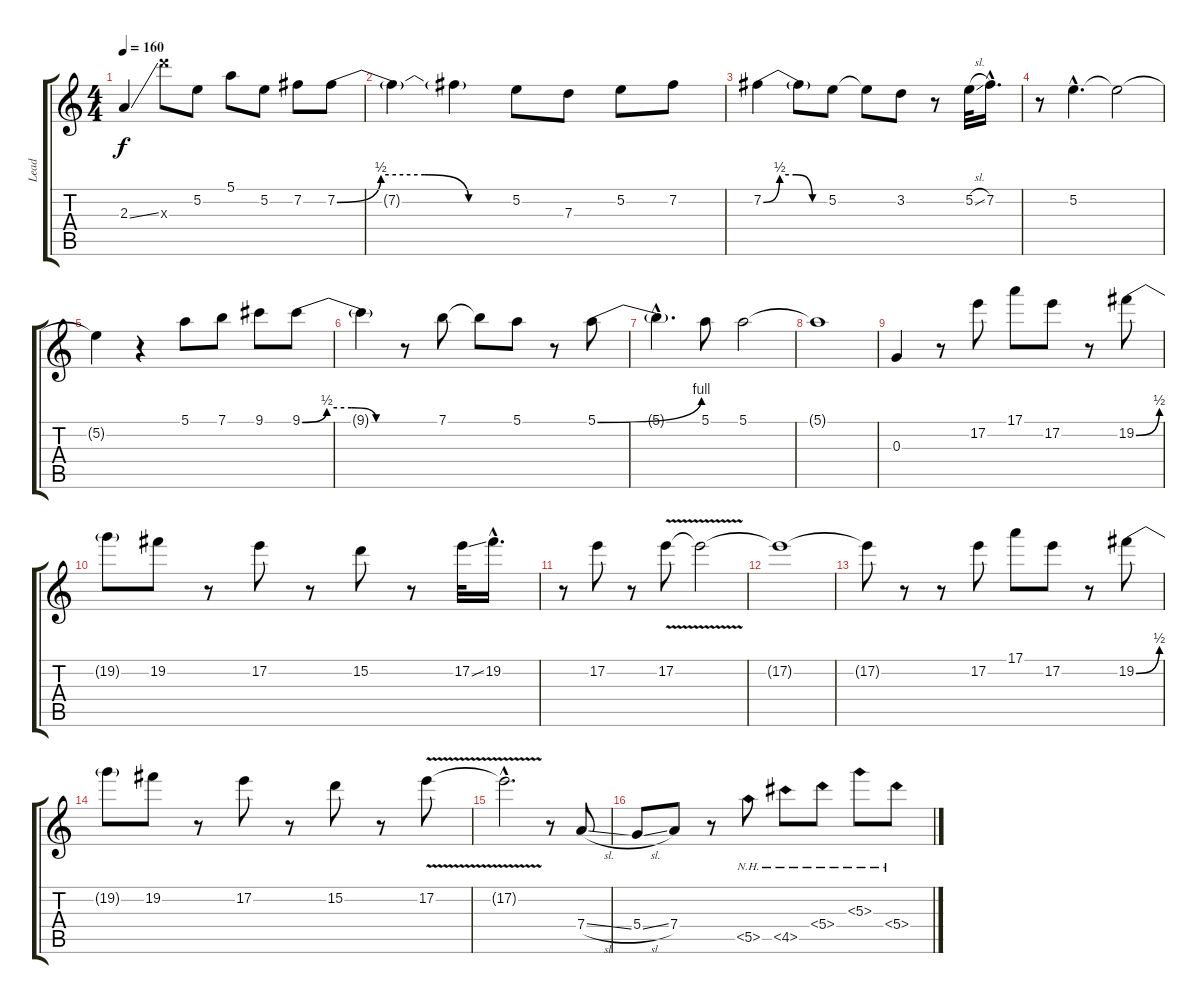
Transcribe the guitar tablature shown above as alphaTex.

\track ("Lead" "Lead") {instrument distortionguitar}
\staff {score tabs}
\tuning (E4 B3 G3 D3 A2 E2) {hide}
\ts (4 4)
\tempo 160
\clef g2
\ks c
2.3{ss}.4{dy f} 19.3{x}.8 5.2.8 5.1.8 5.2.8 7.2.8 7.2{be (custom 0 0 15 2 30 2 45 0 60 0)}.8 |
7.2{t}.4 7.2{t}.4 5.2.8 7.3.8 5.2.8 7.2.8 |
7.2{be (custom 0 0 15 2 30 2 45 0 60 0)}.4 7.2{t}.8 5.2.8 5.2{t}.8 3.2.8 r.8 5.2{sl}.32 7.2{hac}.16{d} |
r.8 5.2{hac}.4{d} 5.2{t}.2 |
5.2{t}.4 r.4 5.1.8 7.1.8 9.1.8 9.1{be (custom 0 0 15 2 30 2 45 0 60 0)}.8 |
9.1{t}.4 r.8 7.1.8 7.1{t}.8 5.1.8 r.8 5.1{be (bend 0 0 60 4)}.8 |
5.1{hac t}.4{d} 5.1.8 5.1.2 |
5.1{t}.1 |
0.3.4 r.8 17.2.8 17.1.8 17.2.8 r.8 19.2{be (bend 0 0 60 2)}.8 |
19.2{t}.8 19.2.8 r.8 17.2.8 r.8 15.2.8 r.8 17.2{ss}.32 19.2{hac}.16{d} |
r.8 17.2.8 r.8 17.2{v}.8 17.2{t}.2 |
17.2{t}.1 |
17.2{t}.8 r.8 r.8 17.2.8 17.1.8 17.2.8 r.8 19.2{be (bend 0 0 60 2)}.8 |
19.2{t}.8 19.2.8 r.8 17.2.8 r.8 15.2.8 r.8 17.2{v}.8 |
17.2{hac t}.2{d} r.8 7.4{sl}.8 |
5.4{sl}.8 7.4.8 r.8 5.5{nh}.8 4.5{nh}.8 5.4{nh}.8 5.3{nh}.8 5.4{nh}.8
